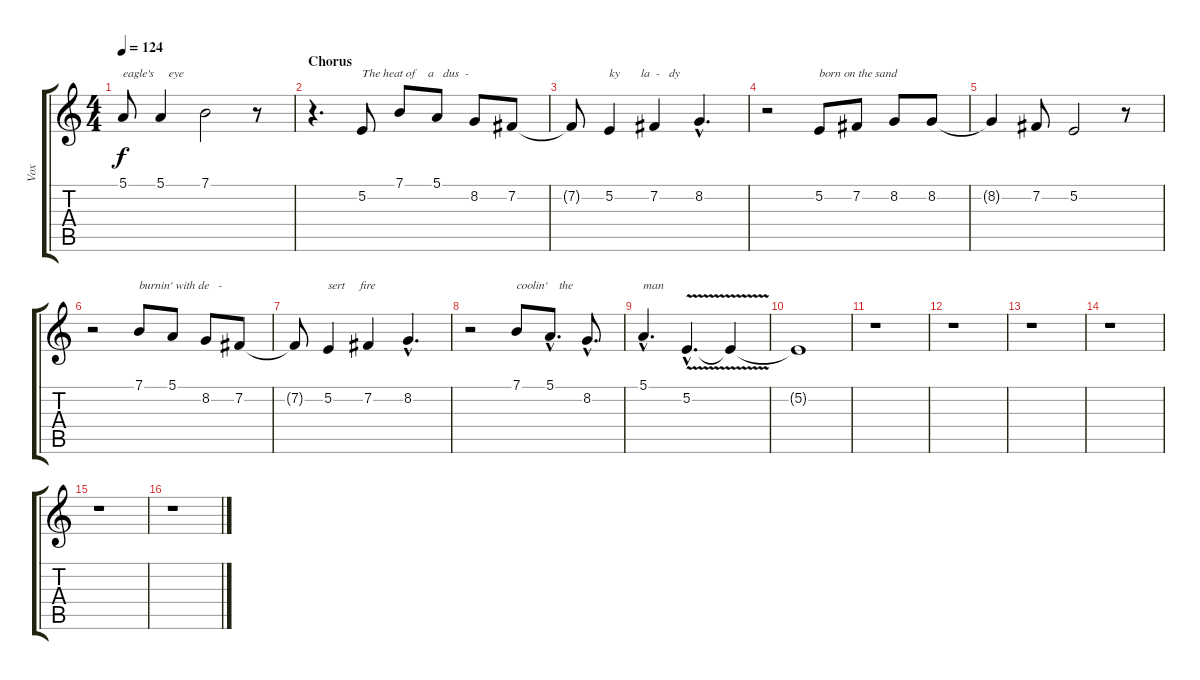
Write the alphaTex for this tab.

\track ("Vox" "Vox") {instrument violin}
\staff {score tabs}
\tuning (E4 B3 G3 D3 A2 E2) {hide}
\ts (4 4)
\tempo 124
\clef g2
\ks c
5.1.8{txt "eagle's     eye" dy f} 5.1.4 7.1.2 r.8 |
\section ("" "Chorus")
r.4{d} 5.2.8{txt "The heat of    a   dus  -"} 7.1.8 5.1.8 8.2.8 7.2.8 |
7.2{t}.8 5.2.4{txt "ky       la  -   dy"} 7.2.4 8.2{hac}.4{d} |
r.2 5.2.8{txt "born on the sand"} 7.2.8 8.2.8 8.2.8 |
8.2{t}.4 7.2.8 5.2.2 r.8 |
r.2 7.1.8{txt "burnin' with de   -"} 5.1.8 8.2.8 7.2.8 |
7.2{t}.8 5.2.4{txt "sert     fire"} 7.2.4 8.2{hac}.4{d} |
r.2 7.1.8{txt "coolin'    the"} 5.1{hac}.8{d} 8.2{hac}.8{d} |
5.1{hac}.4{d txt "man"} 5.2{v hac}.4{d} 5.2{t}.4 |
5.2{t}.1 |
r.1 |
r.1 |
r.1 |
r.1 |
r.1 |
r.1
